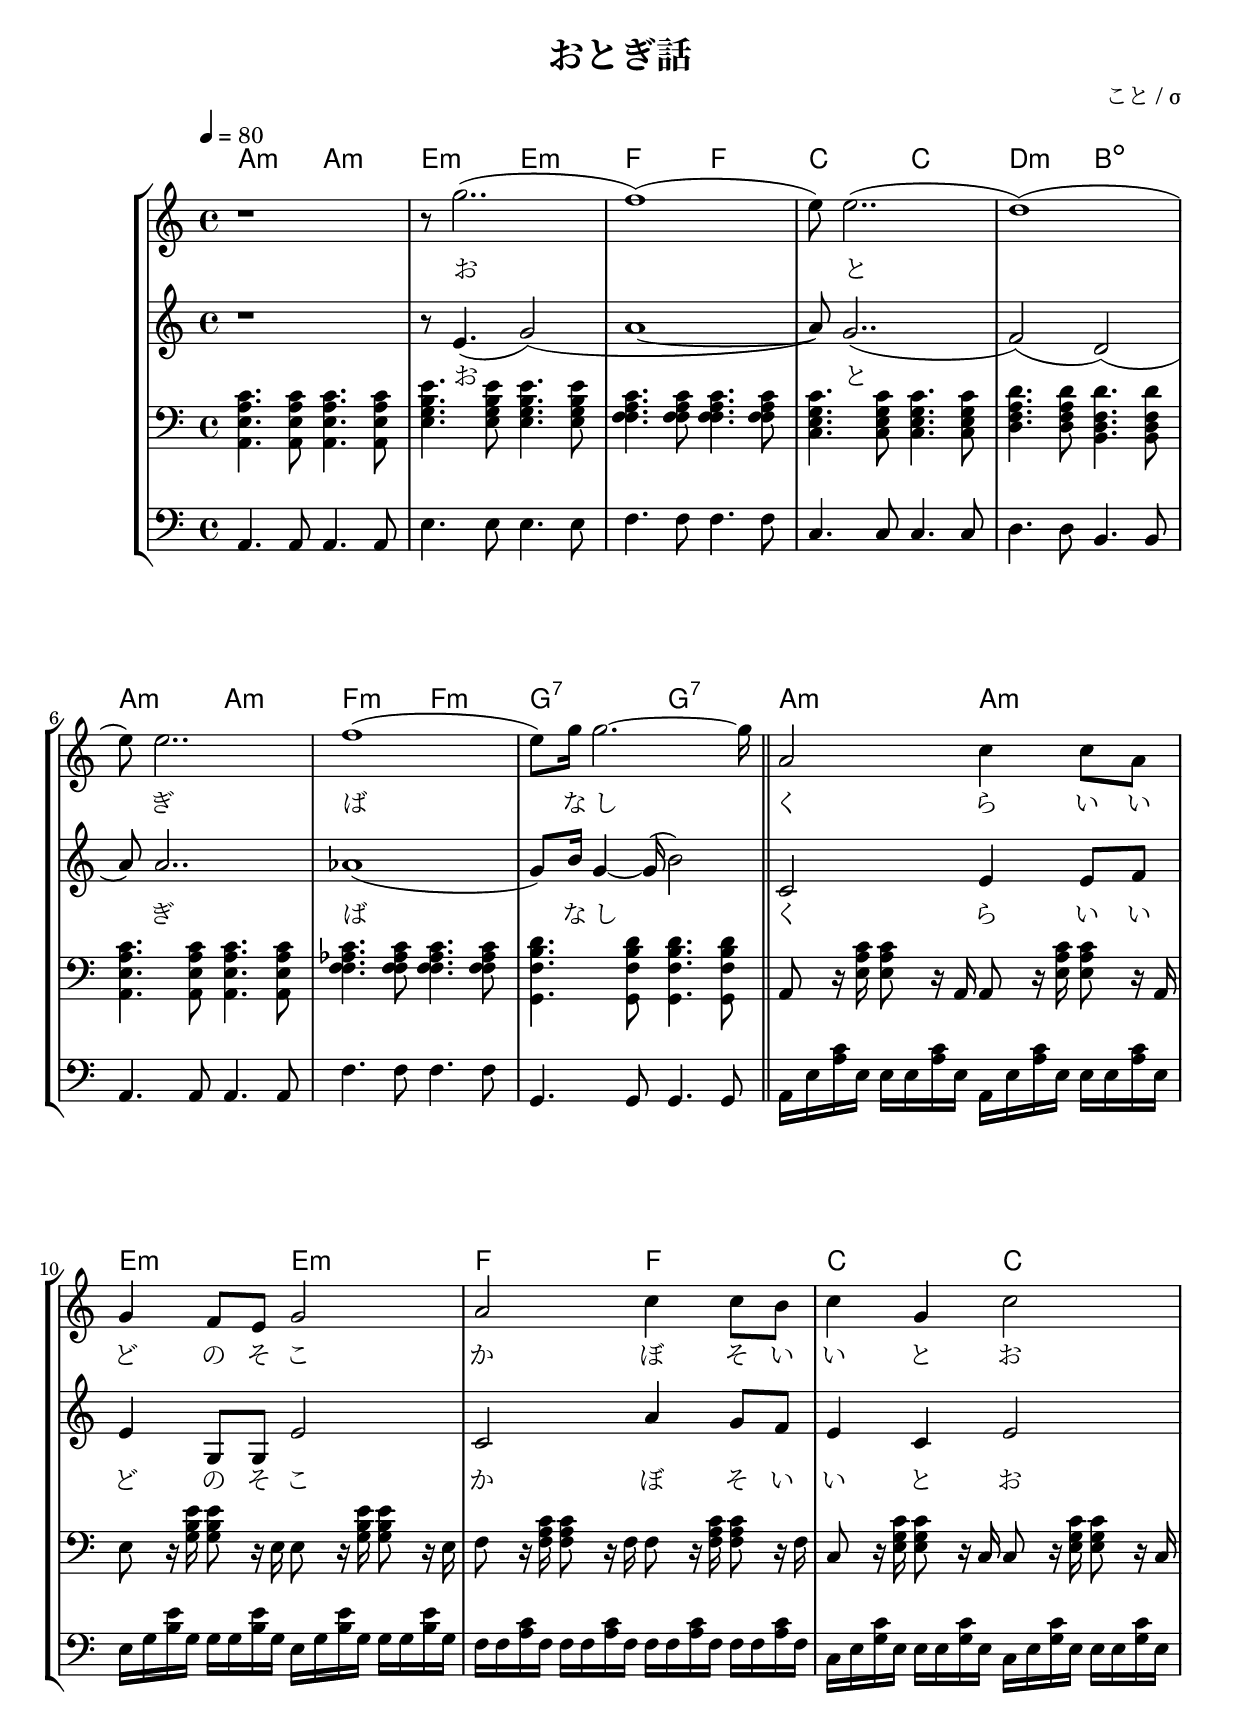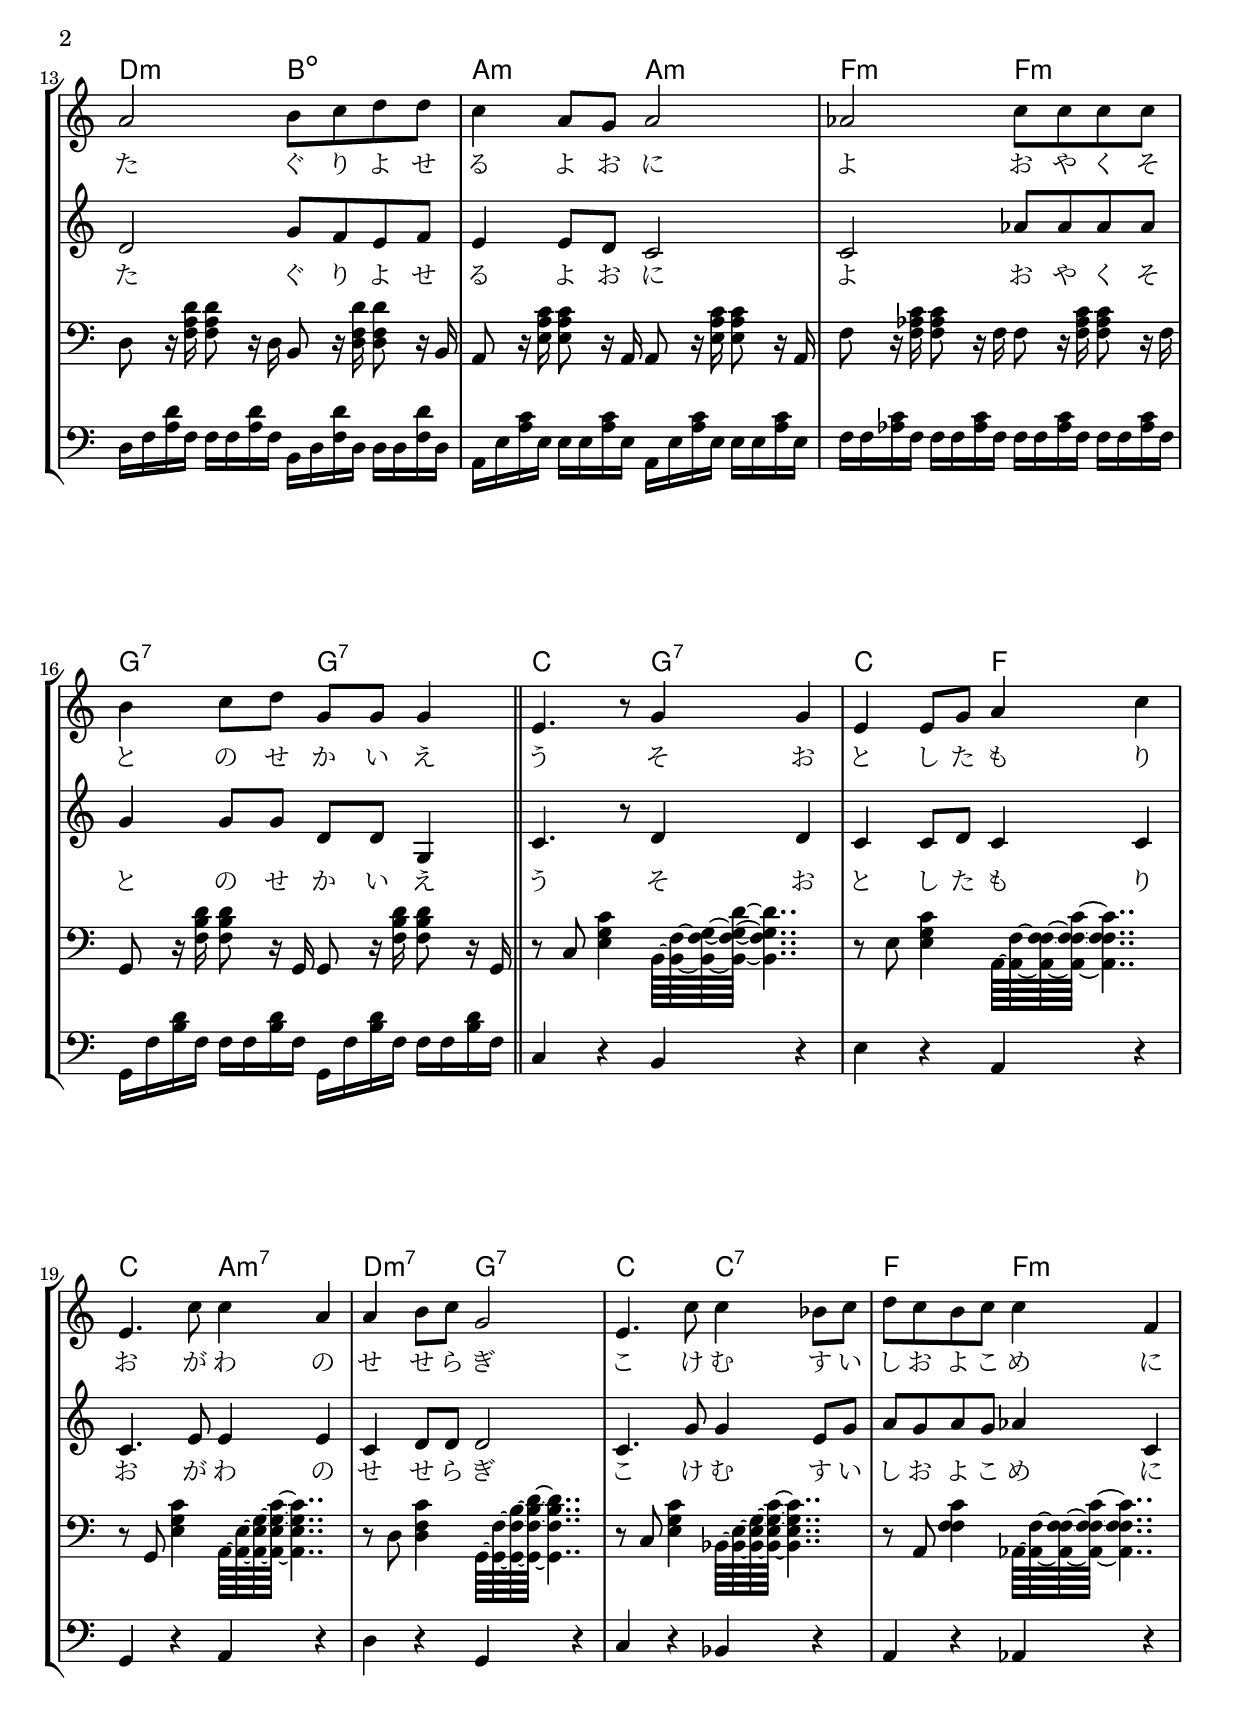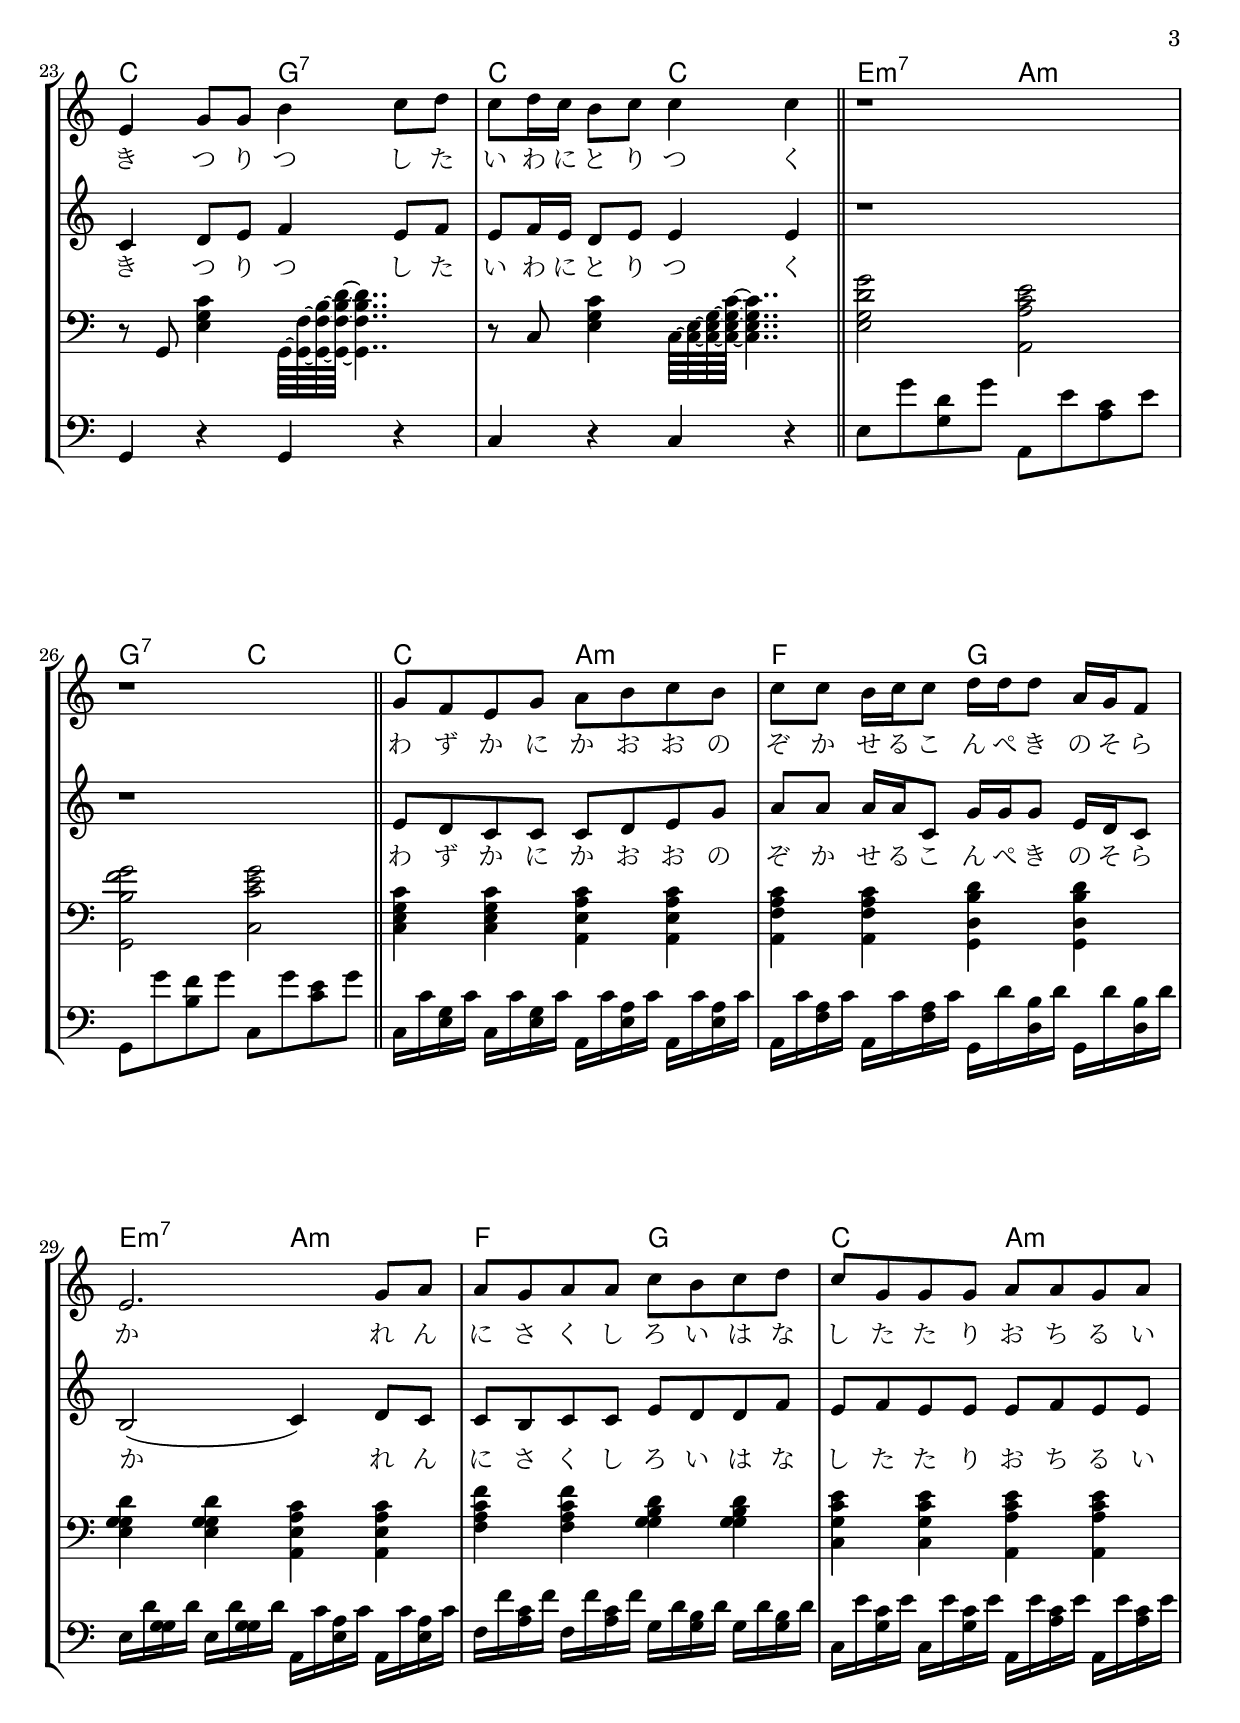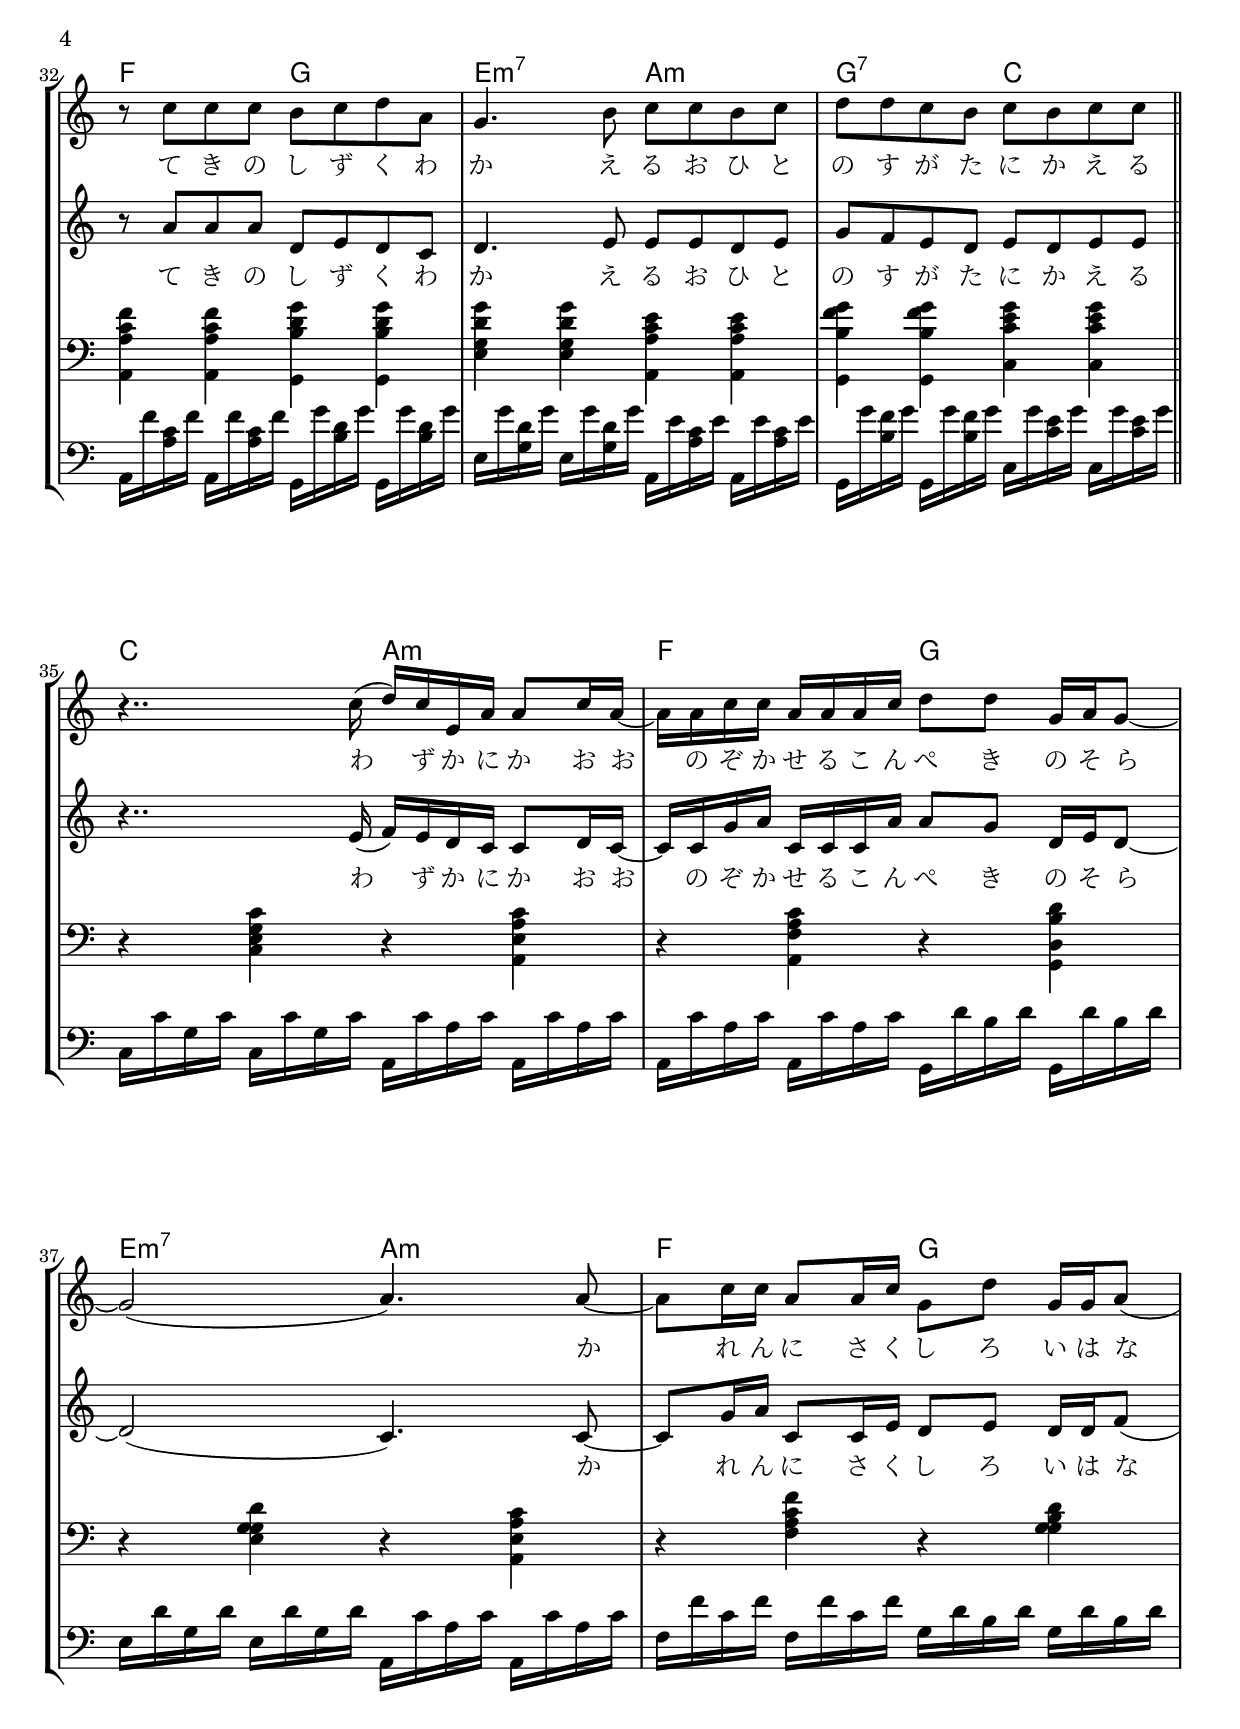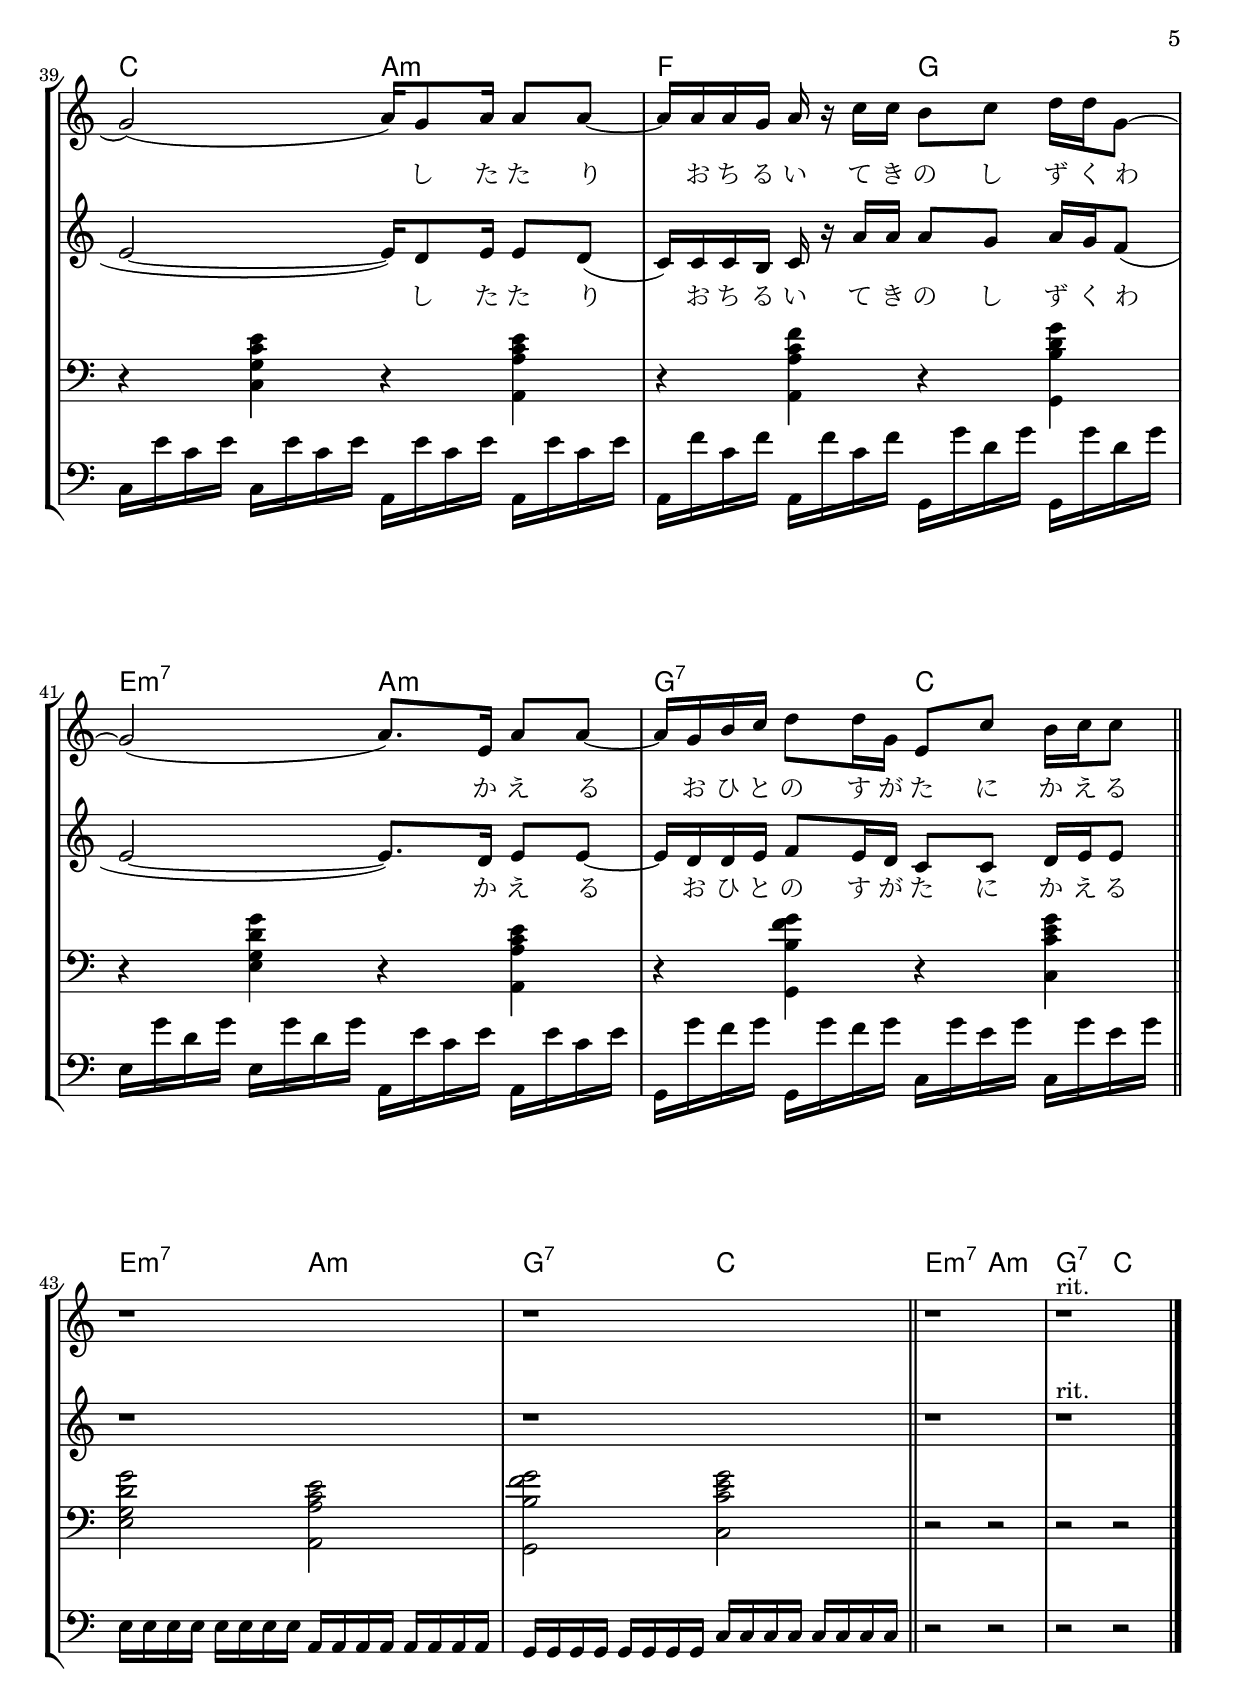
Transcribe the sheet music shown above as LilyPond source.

\version "2.12.1"

\header {
	title = \markup {おとぎ話}
	composer = \markup \center-column {"こと / σ"}
}

harmony = \chordmode {
	a2:m a:m e:m e:m f f c c d:m b:dim a:m a:m f:m f:m g:7 g:7 

	a:m a:m e:m e:m f f c c d:m b:dim a:m a:m f:m f:m g:7 g:7 

	c g:7 c f c a:min7 d:min7 g:7 c c:7 f f:m c g:7 c c 

	e:min7 a:m g:7 c 

	c a:m f g e:min7 a:m f g c a:m f g e:min7 a:m g:7 c 

	c a:m f g e:min7 a:m f g c a:m f g e:min7 a:m g:7 c 

	e:min7 a:m g:7 c 

	e:min7 a:m g:7 c 
}

melody = {
	\set Staff.midiInstrument = #"Pan Flute"
		\key c \major
	\tempo 4 = 80
r1
r8 g''2.. 
	(f''1) 
	(e''8)  e''2.. 
	(d''1) 
	(e''8)  e''2.. 
	f''1 
	(e''8)  g''16  g''2.~g''16
	\set Staff.midiInstrument = #"mmi0.40"
	a'2  c''4  c''8  a'8 
	g'4  f'8  e'8  g'2 
	a'2  c''4  c''8  b'8 
	c''4  g'4  c''2 
	a'2  b'8  c''8  d''8  d''8 
	c''4  a'8  g'8  a'2 
	as'2  c''8  c''8  c''8  c''8 
	b'4  c''8  d''8  g'8  g'8  g'4
	\set Staff.midiInstrument = #"mmi0.40"
	e'4.  r8  g'4  g'4 
	e'4  e'8  g'8  a'4  c''4 
	e'4.  c''8  c''4  a'4 
	a'4  b'8  c''8  g'2 
	e'4.  c''8  c''4  bes'8  c''8 
	d''8  c''8  b'8  c''8  c''4  f'4 
	e'4  g'8  g'8  b'4  c''8  d''8 
	c''8  d''16  c''16  b'8  c''8  c''4  c''4
	r1 | r1   
	\set Staff.midiInstrument = #"mmi0.40"
	g'8  f'8  e'8  g'8  a'8  b'8  c''8  b'8 
	c''8  c''8  b'16  c''16  c''8  d''16  d''16  d''8  a'16  g'16  f'8 
	e'2.  g'8  a'8 
	a'8  g'8  a'8  a'8  c''8  b'8  c''8  d''8 
	c''8  g'8  g'8  g'8  a'8  a'8  g'8  a'8 
	r8  c''8  c''8  c''8  b'8  c''8  d''8  a'8 
	g'4.  b'8  c''8  c''8  b'8  c''8 
	d''8  d''8  c''8  b'8  c''8  b'8  c''8  c''8
	\set Staff.midiInstrument = #"Distorted Guitar"
	r4.. c''16  (d''16)  c''16  e'16  a'16  a'8  c''16  a'16~ 
	a'16  a'16  c''16  c''16  a'16  a'16  a'16  c''16  d''8  d''8  g'16  a'16  g'8~ 
	g'2  (a'4.)  a'8~ 
	a'8  c''16  c''16  a'8  a'16  c''16  g'8  d''8  g'16  g'16  a'8 
	(g'2)  (a'16)  g'8  a'16  a'8  a'8~ 
	a'16  a'16  a'16  g'16  a'16  r16  c''16  c''16  b'8  c''8  d''16  d''16  g'8~ 
	g'2  (a'8.)  e'16  a'8  a'8~ 
	a'16  g'16  b'16  c''16  d''8  d''16  g'16  e'8  c''8  b'16  c''16  c''8
	r1 | r1   
	r1 | r1^"rit." \bar "|."
}

words = \lyricmode {
	お  と  ぎ  ば  な  し  
	く  ら  い  い  ど  の  そ  こ  か  ぼ  そ  い  い  と  お  た  ぐ  り  よ  せ  る  よ  お  に  よ  お  や  く  そ  と  の  せ  か  い  え  
	う  そ  お  と  し  た  も  り  お  が  わ  の  せ  せ  ら  ぎ  こ  け  む  す  い  し  お  よ  こ  め  に  き  つ  り  つ  し  た  い  わ  に  と  り  つ  く  
	
	わ  ず  か  に  か  お  お  の  ぞ  か  せ  る  こ  ん  ぺ  き  の  そ  ら  か  れ  ん  に  さ  く  し  ろ  い  は  な  し  た  た  り  お  ち  る  い  て  き  の  し  ず  く  わ  か  え  る  お  ひ  と  の  す  が  た  に  か  え  る  
	わ  ず  か  に  か  お  お  の  ぞ  か  せ  る  こ  ん  ぺ  き  の  そ  ら  か  れ  ん  に  さ  く  し  ろ  い  は  な  し  た  た  り  お  ち  る  い  て  き  の  し  ず  く  わ  か  え  る  お  ひ  と  の  す  が  た  に  か  え  る  
	
	
}

secondmelody = {
	\set Staff.midiInstrument = #"Lead 6 (voice)"
		\key c \major
	\tempo 4 = 80
r1
r8 e'4.  (g'2) 
	(a'1~ 
	a'8)  g'2.. 
	(f'2)  (d'2) 
	(a'8)  a'2.. 
	as'1 
	(g'8)  b'16  g'4~g'16  (b'2)
	\set Staff.midiInstrument = #"mmi0.38"
	c'2  e'4  e'8  f'8 
	e'4  g8  g8  e'2 
	c'2  a'4  g'8  f'8 
	e'4  c'4  e'2 
	d'2  g'8  f'8  e'8  f'8 
	e'4  e'8  d'8  c'2 
	c'2  as'8  as'8  as'8  as'8 
	g'4  g'8  g'8  d'8  d'8  g4
	\set Staff.midiInstrument = #"mmi0.38"
	c'4.  r8  d'4  d'4 
	c'4  c'8  d'8  c'4  c'4 
	c'4.  e'8  e'4  e'4 
	c'4  d'8  d'8  d'2 
	c'4.  g'8  g'4  e'8  g'8 
	a'8  g'8  a'8  g'8  as'4  c'4 
	c'4  d'8  e'8  f'4  e'8  f'8 
	e'8  f'16  e'16  d'8  e'8  e'4  e'4
	r1 | r1   
	\set Staff.midiInstrument = #"mmi0.38"
	e'8  d'8  c'8  c'8  c'8  d'8  e'8  g'8 
	a'8  a'8  a'16  a'16  c'8  g'16  g'16  g'8  e'16  d'16  c'8 
	b2  (c'4)  d'8  c'8 
	c'8  b8  c'8  c'8  e'8  d'8  d'8  f'8 
	e'8  f'8  e'8  e'8  e'8  f'8  e'8  e'8 
	r8  a'8  a'8  a'8  d'8  e'8  d'8  c'8 
	d'4.  e'8  e'8  e'8  d'8  e'8 
	g'8  f'8  e'8  d'8  e'8  d'8  e'8  e'8
	\set Staff.midiInstrument = #"Distorted Guitar"
	r4.. e'16  (f'16)  e'16  d'16  c'16  c'8  d'16  c'16~ 
	c'16  c'16  g'16  a'16  c'16  c'16  c'16  a'16  a'8  g'8  d'16  e'16  d'8~ 
	d'2  (c'4.)  c'8~ 
	c'8  g'16  a'16  c'8  c'16  e'16  d'8  e'8  d'16  d'16  f'8 
	(e'2~e'16)  d'8  e'16  e'8  d'8 
	(c'16)  c'16  c'16  b16  c'16  r16  a'16  a'16  a'8  g'8  a'16  g'16  f'8 
	(e'2~e'8.)  d'16  e'8  e'8~ 
	e'16  d'16  d'16  e'16  f'8  e'16  d'16  c'8  c'8  d'16  e'16  e'8
	r1 | r1   
	r1 | r1^"rit." \bar "|."
}

secondwords = \lyricmode {
	お  と  ぎ  ば  な  し  
	く  ら  い  い  ど  の  そ  こ  か  ぼ  そ  い  い  と  お  た  ぐ  り  よ  せ  る  よ  お  に  よ  お  や  く  そ  と  の  せ  か  い  え  
	う  そ  お  と  し  た  も  り  お  が  わ  の  せ  せ  ら  ぎ  こ  け  む  す  い  し  お  よ  こ  め  に  き  つ  り  つ  し  た  い  わ  に  と  り  つ  く  
	
	わ  ず  か  に  か  お  お  の  ぞ  か  せ  る  こ  ん  ぺ  き  の  そ  ら  か  れ  ん  に  さ  く  し  ろ  い  は  な  し  た  た  り  お  ち  る  い  て  き  の  し  ず  く  わ  か  え  る  お  ひ  と  の  す  が  た  に  か  え  る  
	わ  ず  か  に  か  お  お  の  ぞ  か  せ  る  こ  ん  ぺ  き  の  そ  ら  か  れ  ん  に  さ  く  し  ろ  い  は  な  し  た  た  り  お  ち  る  い  て  き  の  し  ず  く  わ  か  え  る  お  ひ  と  の  す  が  た  に  か  え  る  
	
	
}

tempochange = {
	\tempo 4 = 80
	r1 | r1 | r1 | r1 | r1 | r1 | r1 | r1 \bar "||"
	\tempo 4 = 80
	r1 | r1 | r1 | r1 | r1 | r1 | r1 | r1 \bar "||"
	\tempo 4 = 80
	r1 | r1 | r1 | r1 | r1 | r1 | r1 | r1 \bar "||"
	\tempo 4 = 80
	r1 | r1 \bar "||"
	\tempo 4 = 80
	r1 | r1 | r1 | r1 | r1 | r1 | r1 | r1 \bar "||"
	\tempo 4 = 80
	r1 | r1 | r1 | r1 | r1 | r1 | r1 | r1 \bar "||"
	\tempo 4 = 80
	r1 | r1 \bar "||"
	\tempo 4 = 80
	r1 | \tempo 4 = 60 r2 \tempo 4 = 53 r2 \bar "|."
}

mainacc = {
	\clef bass
	\set Staff.midiInstrument = #"Flute"
	\key c \major
	\tempo 4 = 80
	<a, e a c'>4. <a, e a c'>8
	<a, e a c'>4. <a, e a c'>8
	<e g b e'>4. <e g b e'>8
	<e g b e'>4. <e g b e'>8
	<f f a c'>4. <f f a c'>8
	<f f a c'>4. <f f a c'>8
	<c e g c'>4. <c e g c'>8
	<c e g c'>4. <c e g c'>8
	<d f a d'>4. <d f a d'>8
	<b, d f d'>4. <b, d f d'>8
	<a, e a c'>4. <a, e a c'>8
	<a, e a c'>4. <a, e a c'>8
	<f f as c'>4. <f f as c'>8
	<f f as c'>4. <f f as c'>8
	<g, f b d'>4. <g, f b d'>8
	<g, f b d'>4. <g, f b d'>8
	\bar "||"

	\set Staff.midiInstrument = #"Bassoon"
	a,8 r16 <e a c'>16 <e a c'>8 r16 a,16
	a,8 r16 <e a c'>16 <e a c'>8 r16 a,16
	e8 r16 <g b e'>16 <g b e'>8 r16 e16
	e8 r16 <g b e'>16 <g b e'>8 r16 e16
	f8 r16 <f a c'>16 <f a c'>8 r16 f16
	f8 r16 <f a c'>16 <f a c'>8 r16 f16
	c8 r16 <e g c'>16 <e g c'>8 r16 c16
	c8 r16 <e g c'>16 <e g c'>8 r16 c16
	d8 r16 <f a d'>16 <f a d'>8 r16 d16
	b,8 r16 <d f d'>16 <d f d'>8 r16 b,16
	a,8 r16 <e a c'>16 <e a c'>8 r16 a,16
	a,8 r16 <e a c'>16 <e a c'>8 r16 a,16
	f8 r16 <f as c'>16 <f as c'>8 r16 f16
	f8 r16 <f as c'>16 <f as c'>8 r16 f16
	g,8 r16 <f b d'>16 <f b d'>8 r16 g,16
	g,8 r16 <f b d'>16 <f b d'>8 r16 g,16
	\bar "||"

	\set Staff.midiInstrument = #"Slap Bass 1"
	r8 c8 <e g c'>4
	b,64~ <b,~ f~> <b,~ f~ g~> <b, f g d'>~ <b, f g d'>4..
	r8 e8 <e g c'>4
	a,64~ <a,~ f~> <a,~ f~ f~> <a, f f c'>~ <a, f f c'>4..
	r8 g,8 <e g c'>4
	a,64~ <a,~ e~> <a,~ e~ g~> <a, e g c'>~ <a, e g c'>4..
	r8 d8 <d f c'>4
	g,64~ <g,~ f~> <g,~ f~ b~> <g, f b d'>~ <g, f b d'>4..
	r8 c8 <e g c'>4
	bes,64~ <bes,~ e~> <bes,~ e~ g~> <bes, e g c'>~ <bes, e g c'>4..
	r8 a,8 <f f c'>4
	as,64~ <as,~ f~> <as,~ f~ f~> <as, f f c'>~ <as, f f c'>4..
	r8 g,8 <e g c'>4
	g,64~ <g,~ f~> <g,~ f~ b~> <g, f b d'>~ <g, f b d'>4..
	r8 c8 <e g c'>4
	c64~ <c~ e~> <c~ e~ g~> <c e g c'>~ <c e g c'>4..
	\bar "||"

	\set Staff.midiInstrument = #"Church organ"
	<e g d' g'>2
	<a, a c' e'>2
	<g, b f' g'>2
	<c c' e' g'>2
	\bar "||"

	\set Staff.midiInstrument = #"Church organ"
	<c e g c'>4 <c e g c'>4
	<a, e a c'>4 <a, e a c'>4
	<a, f a c'>4 <a, f a c'>4
	<g, d b d'>4 <g, d b d'>4
	<e g g d'>4 <e g g d'>4
	<a, e a c'>4 <a, e a c'>4
	<f a c' f'>4 <f a c' f'>4
	<g g b d'>4 <g g b d'>4
	<c g c' e'>4 <c g c' e'>4
	<a, a c' e'>4 <a, a c' e'>4
	<a, a c' f'>4 <a, a c' f'>4
	<g, b d' g'>4 <g, b d' g'>4
	<e g d' g'>4 <e g d' g'>4
	<a, a c' e'>4 <a, a c' e'>4
	<g, b f' g'>4 <g, b f' g'>4
	<c c' e' g'>4 <c c' e' g'>4
	\bar "||"

	\set Staff.midiInstrument = #"Church organ"
	r4 <c e g c'>4
	r4 <a, e a c'>4
	r4 <a, f a c'>4
	r4 <g, d b d'>4
	r4 <e g g d'>4
	r4 <a, e a c'>4
	r4 <f a c' f'>4
	r4 <g g b d'>4
	r4 <c g c' e'>4
	r4 <a, a c' e'>4
	r4 <a, a c' f'>4
	r4 <g, b d' g'>4
	r4 <e g d' g'>4
	r4 <a, a c' e'>4
	r4 <g, b f' g'>4
	r4 <c c' e' g'>4
	\bar "||"

	\set Staff.midiInstrument = #"Church organ"
	<e g d' g'>2
	<a, a c' e'>2
	<g, b f' g'>2
	<c c' e' g'>2
	\bar "||"

	\set Staff.midiInstrument = #"Acoustic grand"
	r2
	r2
	r2
	r2
	\bar "|."
}

subacc = {
	\clef bass
	\set Staff.midiInstrument = #"Bassoon"
	\key c \major
	\tempo 4 = 80
	a,4.a,8
	a,4.a,8
	e4.e8
	e4.e8
	f4.f8
	f4.f8
	c4.c8
	c4.c8
	d4.d8
	b,4.b,8
	a,4.a,8
	a,4.a,8
	f4.f8
	f4.f8
	g,4.g,8
	g,4.g,8
	\bar "||"

	\set Staff.midiInstrument = #"Pad 7 (halo)"
	a,16 e <a c'> e e e <a c'> e
	a,16 e <a c'> e e e <a c'> e
	e16 g <b e'> g g g <b e'> g
	e16 g <b e'> g g g <b e'> g
	f16 f <a c'> f f f <a c'> f
	f16 f <a c'> f f f <a c'> f
	c16 e <g c'> e e e <g c'> e
	c16 e <g c'> e e e <g c'> e
	d16 f <a d'> f f f <a d'> f
	b,16 d <f d'> d d d <f d'> d
	a,16 e <a c'> e e e <a c'> e
	a,16 e <a c'> e e e <a c'> e
	f16 f <as c'> f f f <as c'> f
	f16 f <as c'> f f f <as c'> f
	g,16 f <b d'> f f f <b d'> f
	g,16 f <b d'> f f f <b d'> f
	\bar "||"

	\set Staff.midiInstrument = #"FX 2 (soundtrack)"
	c4 r4
	b,4 r4
	e4 r4
	a,4 r4
	g,4 r4
	a,4 r4
	d4 r4
	g,4 r4
	c4 r4
	bes,4 r4
	a,4 r4
	as,4 r4
	g,4 r4
	g,4 r4
	c4 r4
	c4 r4
	\bar "||"

	\set Staff.midiInstrument = #"Electric Grand"
	e8 g' <g d'> g'
	a,8 e' <a c'> e'
	g,8 g' <b f'> g'
	c8 g' <c' e'> g'
	\bar "||"

	\set Staff.midiInstrument = #"Electric Grand"
	c16 c' <e g> c' c c' <e g> c'
	a,16 c' <e a> c' a, c' <e a> c'
	a,16 c' <f a> c' a, c' <f a> c'
	g,16 d' <d b> d' g, d' <d b> d'
	e16 d' <g g> d' e d' <g g> d'
	a,16 c' <e a> c' a, c' <e a> c'
	f16 f' <a c'> f' f f' <a c'> f'
	g16 d' <g b> d' g d' <g b> d'
	c16 e' <g c'> e' c e' <g c'> e'
	a,16 e' <a c'> e' a, e' <a c'> e'
	a,16 f' <a c'> f' a, f' <a c'> f'
	g,16 g' <b d'> g' g, g' <b d'> g'
	e16 g' <g d'> g' e g' <g d'> g'
	a,16 e' <a c'> e' a, e' <a c'> e'
	g,16 g' <b f'> g' g, g' <b f'> g'
	c16 g' <c' e'> g' c g' <c' e'> g'
	\bar "||"

	\set Staff.midiInstrument = #"Electric Grand"
	c16 c' g c' c c' g c'
	a,16 c' a c' a, c' a c'
	a,16 c' a c' a, c' a c'
	g,16 d' b d' g, d' b d'
	e16 d' g d' e d' g d'
	a,16 c' a c' a, c' a c'
	f16 f' c' f' f f' c' f'
	g16 d' b d' g d' b d'
	c16 e' c' e' c e' c' e'
	a,16 e' c' e' a, e' c' e'
	a,16 f' c' f' a, f' c' f'
	g,16 g' d' g' g, g' d' g'
	e16 g' d' g' e g' d' g'
	a,16 e' c' e' a, e' c' e'
	g,16 g' f' g' g, g' f' g'
	c16 g' e' g' c g' e' g'
	\bar "||"

	\set Staff.midiInstrument = #"Electric Grand"
	e16 e16 e16 e16 e16 e16 e16 e16
	a,16 a,16 a,16 a,16 a,16 a,16 a,16 a,16
	g,16 g,16 g,16 g,16 g,16 g,16 g,16 g,16
	c16 c16 c16 c16 c16 c16 c16 c16
	\bar "||"

	\set Staff.midiInstrument = #"Acoustic grand"
	r2
	r2
	r2
	r2
	\bar "|."
}

percA = {
	\drummode {
	r1 |r1 |r1 |r1 |r1 |r1 |r1 |r1 \bar "||"
	\times 16/12{ cymr8. cymr8 cymr16 cymr8. cymr8 cymr16 } |\times 16/12{ r8. cymr8 cymr16 cymr8. cymr8 cymr16 } |\times 16/12{ cymr8. cymr8 cymr16 cymr8. cymr8 cymr16 } |\times 16/12{ r8. cymr8 cymr16 cymr8. cymr8 cymr16 } |\times 16/12{ cymr8. cymr8 cymr16 cymr8. cymr8 cymr16 } |\times 16/12{ r8. cymr8 cymr16 cymr8. cymr8 cymr16 } |\times 16/12{ cymr8. cymr8 cymr16 cymr8. cymr8 cymr16 } |\times 16/12{ cymr8. cymr8 cymr4. r16 } \bar "||"
	\times 16/12{ hh8. hh8. hh8. hh8. } |\times 16/12{ hh8. hh8. hh8. hh8. } |\times 16/12{ hh8. hh8. hh8. hh8. } |\times 16/12{ hh8. hh8. hh8. hh8. } |\times 16/12{ hh8. hh8. hh8. hh8. } |\times 16/12{ hh8. hh8. hh8. hh8. } |\times 16/12{ hh8. hh8. hh8. hh8. } |\times 16/12{ r8. hh4 hh8 hh8. } \bar "||"
	r1  |hh4 hh4 hh2  \bar "||"
	hh8 hh8 hh8 hh8 hh8 hh8 hh8 hh8  |hh8 hh8 hh8 hh8 hh4 hh8 hh8  |hh8 hh8 hh8 hh8 hh8 hh8 hh8 hh8  |hh8 hh8 hh8 hh2 r8  |hh8 hh8 hh8 hh8 hh8 hh8 hh8 hh8  |hh8 hh8 hh8 hh8 hh4 hh8 hh8  |hh8 hh8 hh8 hh8 hh8 hh8 hh8 hh8  |r8 hh2. r8  \bar "||"
	hh8 hh8 hh8 hh8 hh8 hh8 hh8 hh8  |hh8 hh8 hh8 hh8 hh4 hh8 hh8  |hh8 hh8 hh8 hh8 hh8 hh8 hh8 hh8  |hh8 hh8 hh8 hh2 r8  |hh8 hh8 hh8 hh8 hh8 hh8 hh8 hh8  |hh8 hh8 hh8 hh8 hh4 hh8 hh8  |hh8 hh8 hh8 hh8 hh8 hh8 hh8 hh8  |r8 hh2. r8  \bar "||"
	r1  |hh4 hh4 hh2  \bar "||"
	r1 |r1 \bar "|."
	}
}

percB = {
	\drummode {
	r1 |r1 |r1 |r1 |r1 |r1 |r1 |r1 \bar "||"
	\times 16/12{ r2 r8 hhp8 } |\times 16/12{ r2. } |\times 16/12{ r2 r8 hhp8 } |\times 16/12{ hhp2. } |\times 16/12{ r2 r8 hhp8 } |\times 16/12{ r2. } |\times 16/12{ r2 r8 hhp8 } |\times 16/12{ hhp2. } \bar "||"
	\times 16/12{ r8. sn4. sn8. } |\times 16/12{ r8. sn4. sn8 sn16 } |\times 16/12{ r8. sn4. sn8. } |\times 16/12{ r8. sn4. sn8 sn16 } |\times 16/12{ r8. sn4. sn8. } |\times 16/12{ r8. sn4. sn8 sn16 } |\times 16/12{ r8. sn4. sn8. } |\times 16/12{ sn16 sn4 r16 sn8 sn4 } \bar "||"
	sn4 sn4 sn4 sn4  |r4 sn4 r16 sn16 sn16 sn16 sn16 sn16 sn16 sn16  \bar "||"
	r4 sn8. sn8 sn8. sn8. sn16  |r4 sn8. sn8 sn8. sn4  |r4 sn8. sn8 sn8. sn8. sn16  |r8 sn8 sn4 sn8 sn16 sn8 sn8 sn16  |r4 sn8. sn8 sn8. sn8. sn16  |r4 sn8. sn8 sn8. sn4  |r4 sn8. sn8 sn8. sn8. sn16  |r4 sn2 sn4  \bar "||"
	r4 sn8. sn8 sn8. sn8. sn16  |r4 sn8. sn8 sn8. sn4  |r4 sn8. sn8 sn8. sn8. sn16  |r8 sn8 sn4 sn8 sn16 sn8 sn8 sn16  |r4 sn8. sn8 sn8. sn8. sn16  |r4 sn8. sn8 sn8. sn4  |r4 sn8. sn8 sn8. sn8. sn16  |r4 sn2 sn4  \bar "||"
	sn4 sn4 sn4 sn4  |r4 sn4 r16 sn16 sn16 sn16 sn16 sn16 sn16 sn16  \bar "||"
	r1 |r1 \bar "|."
	}
}

percC = {
	\drummode {
	r1 |r1 |r1 |r1 |r1 |r1 |r1 |r1 \bar "||"
	\times 16/12{ bd4. bd4 r16 bd16 } |\times 16/12{ bd4. bd4. } |\times 16/12{ bd4. bd4 r16 bd16 } |\times 16/12{ bd4. bd4 r16 bd16 } |\times 16/12{ bd4. bd4 r16 bd16 } |\times 16/12{ bd4. bd4. } |\times 16/12{ bd4. bd4 r16 bd16 } |\times 16/12{ bd4 r16 bd16 bd4. } \bar "||"
	\times 16/12{ bd4 r16 bd16 bd4. } |\times 16/12{ bd4 r16 bd16 bd4. } |\times 16/12{ bd4 r16 bd16 bd4. } |\times 16/12{ bd4 r16 bd16 bd4. } |\times 16/12{ bd4 r16 bd16 bd4. } |\times 16/12{ bd4 r16 bd16 bd4. } |\times 16/12{ bd4 r16 bd16 bd4. } |\times 16/12{ r8 bd16 bd8 bd16 bd8 bd16 bd8 bd16 } \bar "||"
	bd16 bd16 bd16 bd16 bd16 bd16 bd16 bd16 bd16 bd16 bd16 bd16 bd16 bd16 bd16 bd16  |bd8 bd8 bd8 bd8 bd8 bd8 bd8 bd8  \bar "||"
	bd8 bd4 bd2 bd8  |bd8 bd2 bd4.  |bd8 bd4 bd2 bd8  |bd4 r16 bd8. bd2  |bd8 bd4 bd2 bd8  |bd8 bd2 bd4.  |bd8 bd4 bd2 bd8  |bd8 bd4. bd4. bd8  \bar "||"
	bd8 bd4 bd2 bd8  |bd8 bd2 bd4.  |bd8 bd4 bd2 bd8  |bd4 r16 bd8. bd2  |bd8 bd4 bd2 bd8  |bd8 bd2 bd4.  |bd8 bd4 bd2 bd8  |bd8 bd4. bd4. bd8  \bar "||"
	bd16 bd16 bd16 bd16 bd16 bd16 bd16 bd16 bd16 bd16 bd16 bd16 bd16 bd16 bd16 bd16  |bd8 bd8 bd8 bd8 bd8 bd8 bd8 bd8  \bar "||"
	r1 |r1 \bar "|."
	}
}

percD = {
	\drummode {
	r1 |r1 |r1 |r1 |r1 |r1 |r1 |r1 \bar "||"
	\times 16/12{ r2. } |\times 16/12{ rb2. } |\times 16/12{ r2. } |\times 16/12{ rb2. } |\times 16/12{ r2. } |\times 16/12{ rb2. } |\times 16/12{ r2. } |\times 16/12{ rb2. } \bar "||"
	\times 16/12{ r8 hhp8. hhp8. hhp8. hhp16 } |\times 16/12{ r8 hhp8. hhp8. hhp8. hhp16 } |\times 16/12{ r8 hhp8. hhp8. hhp8. hhp16 } |\times 16/12{ r8 hhp8. hhp8. hhp8. hhp16 } |\times 16/12{ r8 hhp8. hhp8. hhp8. hhp16 } |\times 16/12{ r8 hhp8. hhp8. hhp8. hhp16 } |\times 16/12{ r8 hhp8. hhp8. hhp8. hhp16 } |\times 16/12{ r4 r16 hhp4 r16 hhp8 } \bar "||"
	r1  |r8 hho4 hho2 r8  \bar "||"
	r1  |r2 r8 hho4.  |r1  |r4. r16 hho2 r16  |r1  |r2 r8 hho4.  |r1  |r4. r16 hho2 r16  \bar "||"
	r1  |r2 r8 hho4.  |r1  |r4. r16 hho2 r16  |r1  |r2 r8 hho4.  |r1  |r4. r16 hho2 r16  \bar "||"
	r1  |r8 hho4 hho2 r8  \bar "||"
	r1 |r1 \bar "|."
	}
}

percE = {
	\drummode {
	r1 |r1 |r1 |r1 |r1 |r1 |r1 |r1 \bar "||"
	r1 |r1 |r1 |r1 |r1 |r1 |r1 |\times 16/12{ r4. sn8 sn4 } \bar "||"
	\times 16/12{ r2. } |r1 |r1 |r1 |\times 16/12{ r2. } |r1 |r1 |\times 16/12{ r2 r8. hho16 } \bar "||"
	cymc4 cymc4 cymc4 cymc4  |r1 \bar "||"
	r1 |r1 |r1 |r1 |r1 |r1 |r1 |cymc1  \bar "||"
	r1 |r1 |r1 |r1 |r1 |r1 |r1 |cymc1  \bar "||"
	cymc4 cymc4 cymc4 cymc4  |r1 \bar "||"
	r1 |r1 \bar "|."
	}
}

percF = {
	\drummode {
	r1 | r1 | r1 | r1 | r1 | r1 | r1 | r1 \bar "||"
	r1 |r1 |r1 |r1 |r1 |r1 |r1 |\times 16/12{ r2 r16 tommh16 tommh8 } \bar "||"
	r1 | r1 | r1 | r1 | r1 | r1 | r1 | r1 \bar "||"
	r8 tommh2 tommh8. tommh16 tommh8  |r1 \bar "||"
	r1 |r1 |r1 |r1 |r1 |r1 |r1 |r4 r16 tommh16 tommh4. tommh4  \bar "||"
	r1 |r1 |r1 |r1 |r1 |r1 |r1 |r4 r16 tommh16 tommh4. tommh4  \bar "||"
	r8 tommh2 tommh8. tommh16 tommh8  |r1 \bar "||"
	r1 | r1 \bar "|."
	}
}

percG = {
	\drummode {
	r1 | r1 | r1 | r1 | r1 | r1 | r1 | r1 \bar "||"
	r1 |r1 |r1 |r1 |r1 |r1 |r1 |\times 16/12{ r2 r8. toml16 } \bar "||"
	r1 | r1 | r1 | r1 | r1 | r1 | r1 | r1 \bar "||"
	r4. toml16 toml2 toml16  |r1 \bar "||"
	r1 |r1 |r1 |r1 |r1 |r1 |r1 |r4. r16 tomml4. tomml8.  \bar "||"
	r1 |r1 |r1 |r1 |r1 |r1 |r1 |r4. r16 tomml4. tomml8.  \bar "||"
	r4. toml16 toml2 toml16  |r1 \bar "||"
	r1 | r1 \bar "|."
	}
}

percH = {
	\drummode {
	r1 | r1 | r1 | r1 | r1 | r1 | r1 | r1 \bar "||"
	r1 | r1 | r1 | r1 | r1 | r1 | r1 | r1 \bar "||"
	r1 | r1 | r1 | r1 | r1 | r1 | r1 | r1 \bar "||"
	r1 | r1 \bar "||"
	r1 |r1 |r1 |r1 |r1 |r1 |r1 |r2 r16 toml8 toml4 r16  \bar "||"
	r1 |r1 |r1 |r1 |r1 |r1 |r1 |r2 r16 toml8 toml4 r16  \bar "||"
	r1 | r1 \bar "||"
	r1 | r1 \bar "|."
	}
}

percI = {
	\drummode {
	r1 | r1 | r1 | r1 | r1 | r1 | r1 | r1 \bar "||"
	r1 | r1 | r1 | r1 | r1 | r1 | r1 | r1 \bar "||"
	r1 | r1 | r1 | r1 | r1 | r1 | r1 | r1 \bar "||"
	r1 | r1 \bar "||"
	r1 |r1 |r1 |r1 |r1 |r1 |r1 |r2 r8 tomfh4 tomfh8  \bar "||"
	r1 |r1 |r1 |r1 |r1 |r1 |r1 |r2 r8 tomfh4 tomfh8  \bar "||"
	r1 | r1 \bar "||"
	r1 | r1 \bar "|."
	}
}

\score {
	<<
		\new StaffGroup <<
			\new ChordNames {\harmony}
			\new Voice = "melody" {\melody}
			\new Lyrics \lyricsto "melody" \words
			\new Voice = "secondmelody" {\secondmelody}
			\new Lyrics \lyricsto "secondmelody" \secondwords
			\new Staff = "mainacc" {\mainacc}
			\new Staff = "subacc" {\subacc}
		>>
	>>
	\layout { }
}
